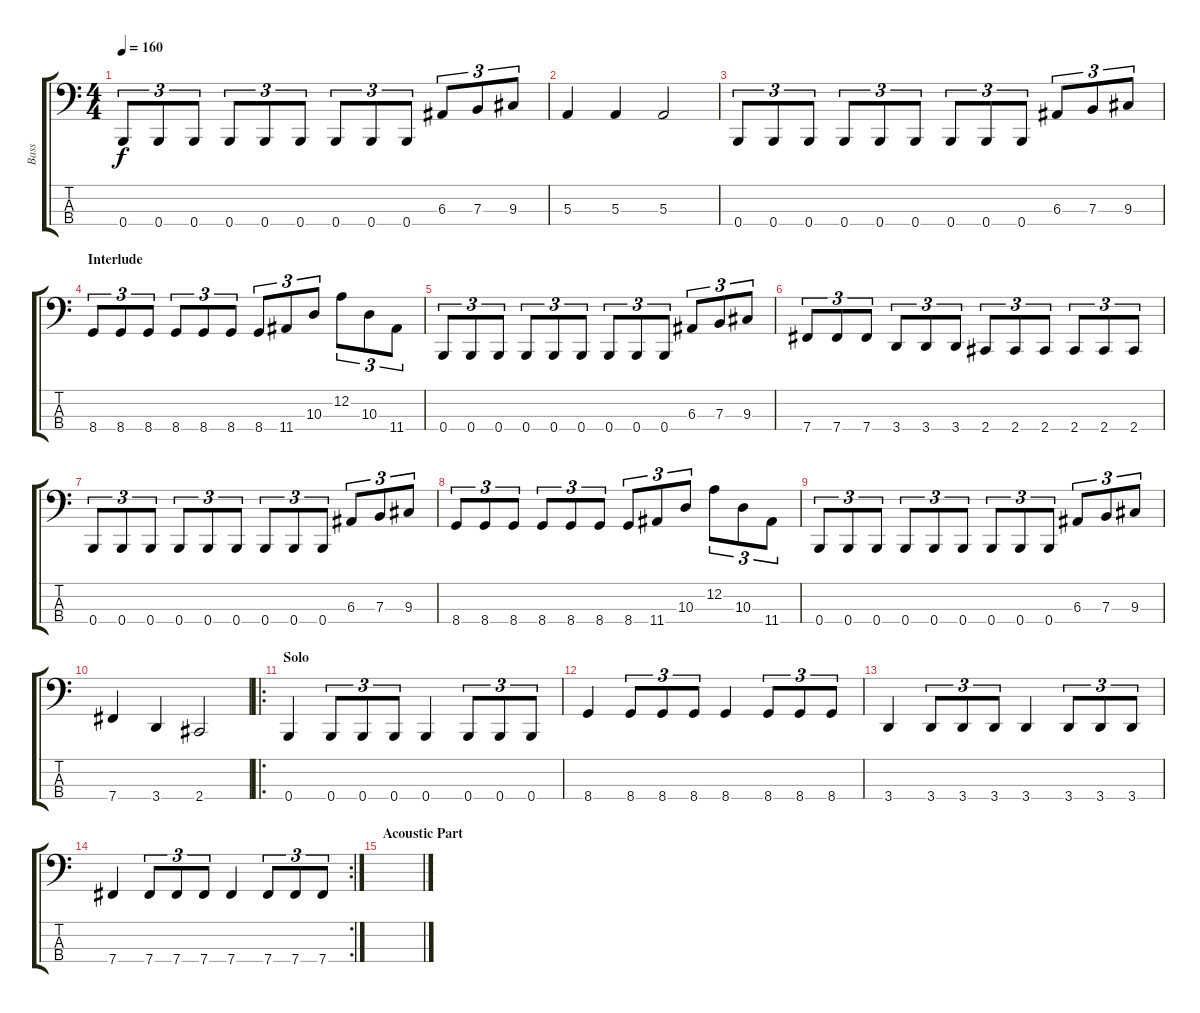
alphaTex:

\track ("Bass" "Bass") {instrument electricbassfinger}
\staff {score tabs}
\tuning (D2 A1 E1 B0) {hide}
\ts (4 4)
\tempo 160
\clef f4
\ks c
0.4.8{tu (3 2) dy f} 0.4.8{tu (3 2)} 0.4.8{tu (3 2)} 0.4.8{tu (3 2)} 0.4.8{tu (3 2)} 0.4.8{tu (3 2)} 0.4.8{tu (3 2)} 0.4.8{tu (3 2)} 0.4.8{tu (3 2)} 6.3.8{tu (3 2)} 7.3.8{tu (3 2)} 9.3.8{tu (3 2)} |
5.3.4 5.3.4 5.3.2 |
0.4.8{tu (3 2)} 0.4.8{tu (3 2)} 0.4.8{tu (3 2)} 0.4.8{tu (3 2)} 0.4.8{tu (3 2)} 0.4.8{tu (3 2)} 0.4.8{tu (3 2)} 0.4.8{tu (3 2)} 0.4.8{tu (3 2)} 6.3.8{tu (3 2)} 7.3.8{tu (3 2)} 9.3.8{tu (3 2)} |
\section ("" "Interlude")
8.4.8{tu (3 2)} 8.4.8{tu (3 2)} 8.4.8{tu (3 2)} 8.4.8{tu (3 2)} 8.4.8{tu (3 2)} 8.4.8{tu (3 2)} 8.4.8{tu (3 2)} 11.4.8{tu (3 2)} 10.3.8{tu (3 2)} 12.2.8{tu (3 2)} 10.3.8{tu (3 2)} 11.4.8{tu (3 2)} |
0.4.8{tu (3 2)} 0.4.8{tu (3 2)} 0.4.8{tu (3 2)} 0.4.8{tu (3 2)} 0.4.8{tu (3 2)} 0.4.8{tu (3 2)} 0.4.8{tu (3 2)} 0.4.8{tu (3 2)} 0.4.8{tu (3 2)} 6.3.8{tu (3 2)} 7.3.8{tu (3 2)} 9.3.8{tu (3 2)} |
7.4.8{tu (3 2)} 7.4.8{tu (3 2)} 7.4.8{tu (3 2)} 3.4.8{tu (3 2)} 3.4.8{tu (3 2)} 3.4.8{tu (3 2)} 2.4.8{tu (3 2)} 2.4.8{tu (3 2)} 2.4.8{tu (3 2)} 2.4.8{tu (3 2)} 2.4.8{tu (3 2)} 2.4.8{tu (3 2)} |
0.4.8{tu (3 2)} 0.4.8{tu (3 2)} 0.4.8{tu (3 2)} 0.4.8{tu (3 2)} 0.4.8{tu (3 2)} 0.4.8{tu (3 2)} 0.4.8{tu (3 2)} 0.4.8{tu (3 2)} 0.4.8{tu (3 2)} 6.3.8{tu (3 2)} 7.3.8{tu (3 2)} 9.3.8{tu (3 2)} |
8.4.8{tu (3 2)} 8.4.8{tu (3 2)} 8.4.8{tu (3 2)} 8.4.8{tu (3 2)} 8.4.8{tu (3 2)} 8.4.8{tu (3 2)} 8.4.8{tu (3 2)} 11.4.8{tu (3 2)} 10.3.8{tu (3 2)} 12.2.8{tu (3 2)} 10.3.8{tu (3 2)} 11.4.8{tu (3 2)} |
0.4.8{tu (3 2)} 0.4.8{tu (3 2)} 0.4.8{tu (3 2)} 0.4.8{tu (3 2)} 0.4.8{tu (3 2)} 0.4.8{tu (3 2)} 0.4.8{tu (3 2)} 0.4.8{tu (3 2)} 0.4.8{tu (3 2)} 6.3.8{tu (3 2)} 7.3.8{tu (3 2)} 9.3.8{tu (3 2)} |
7.4.4 3.4.4 2.4.2 |
\ro
\section ("" "Solo")
0.4.4 0.4.8{tu (3 2)} 0.4.8{tu (3 2)} 0.4.8{tu (3 2)} 0.4.4 0.4.8{tu (3 2)} 0.4.8{tu (3 2)} 0.4.8{tu (3 2)} |
8.4.4 8.4.8{tu (3 2)} 8.4.8{tu (3 2)} 8.4.8{tu (3 2)} 8.4.4 8.4.8{tu (3 2)} 8.4.8{tu (3 2)} 8.4.8{tu (3 2)} |
3.4.4 3.4.8{tu (3 2)} 3.4.8{tu (3 2)} 3.4.8{tu (3 2)} 3.4.4 3.4.8{tu (3 2)} 3.4.8{tu (3 2)} 3.4.8{tu (3 2)} |
\rc 2
7.4.4 7.4.8{tu (3 2)} 7.4.8{tu (3 2)} 7.4.8{tu (3 2)} 7.4.4 7.4.8{tu (3 2)} 7.4.8{tu (3 2)} 7.4.8{tu (3 2)} |
\section ("" "Acoustic Part")
